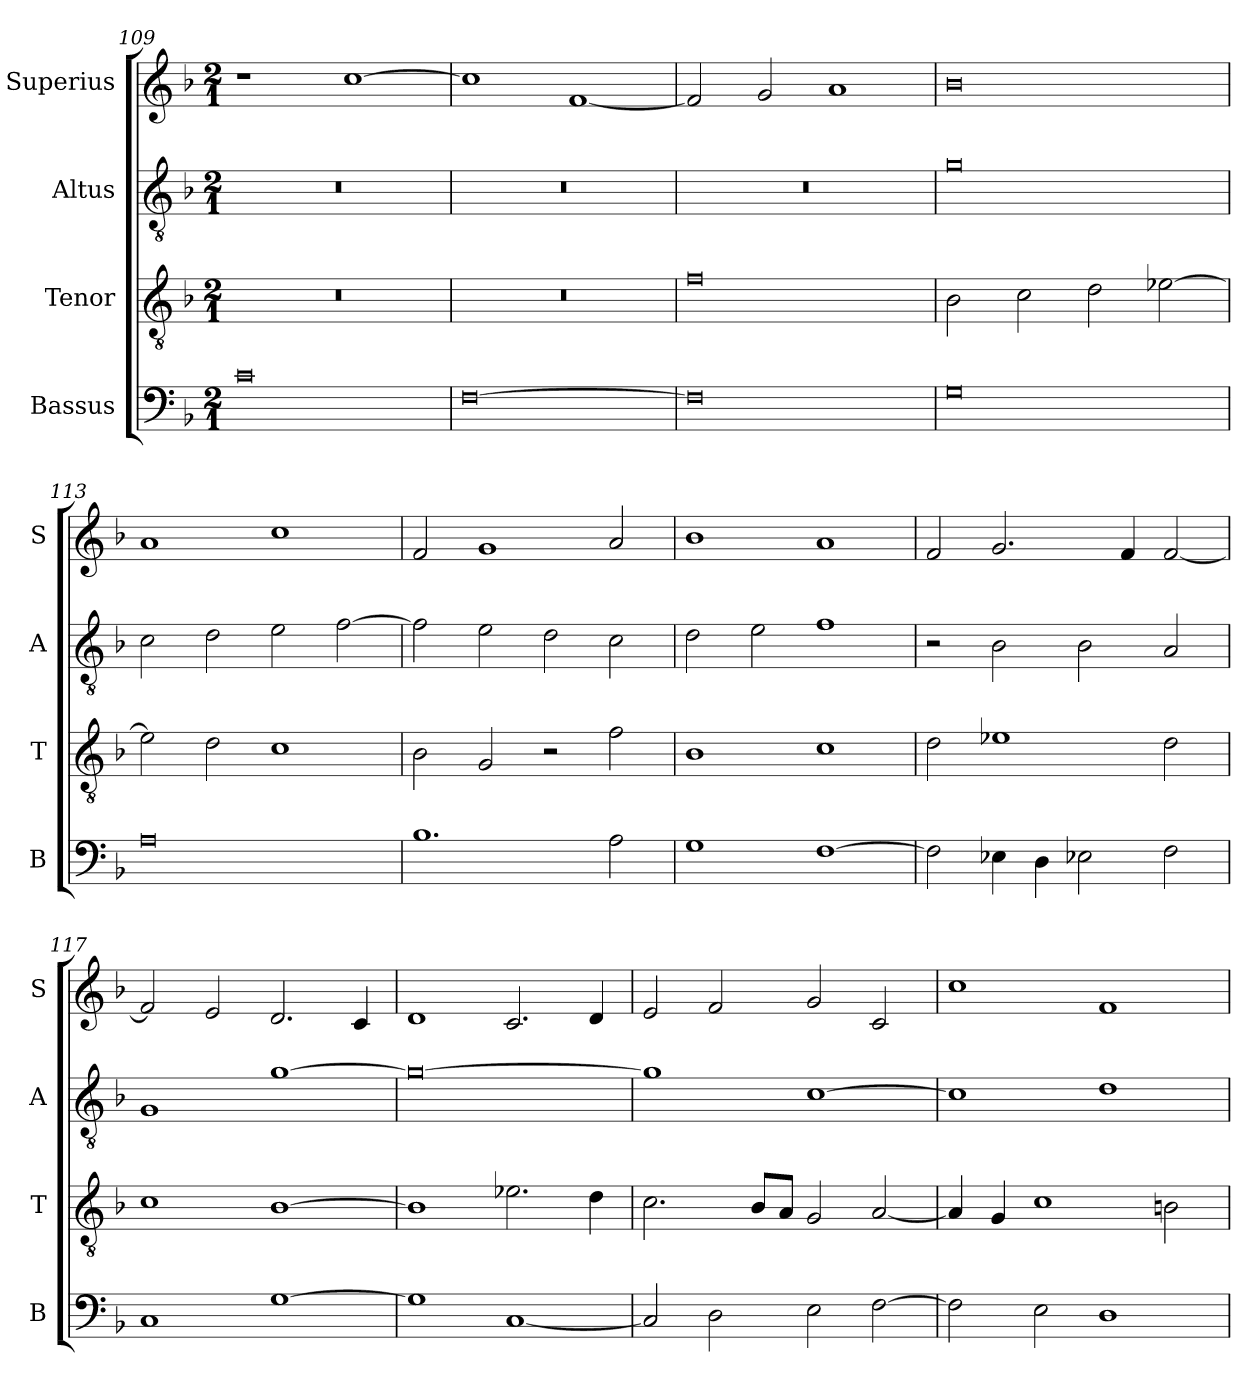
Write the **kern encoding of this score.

**kern	**kern	**kern	**kern
*part4	*part3	*part2	*part1
*staff4	*staff3	*staff2	*staff1
*I"Bassus	*I"Tenor	*I"Altus	*I"Superius
*I'B	*I'T	*I'A	*I'S
*clefF4	*clefGv2	*clefGv2	*clefG2
*k[b-]	*k[b-]	*k[b-]	*k[b-]
*M2/1	*M2/1	*M2/1	*M2/1
=109	=109	=109	=109
0c	0r	0r	1r
.	.	.	[1cc
=110	=110	=110	=110
[0F	0r	0r	1cc]
.	.	.	[1f
=111	=111	=111	=111
0F]	0f	0r	2f/]
.	.	.	2g/
.	.	.	1a
=112	=112	=112	=112
0G	2B-\	0g	0b-
.	2c\	.	.
.	2d\	.	.
.	[2e-X\	.	.
=113	=113	=113	=113
0A	2e-\]	2c\	1a
.	2d\	2d\	.
.	1c	2e\	1cc
.	.	[2f\	.
=114	=114	=114	=114
1.B-	2B-\	2f\]	2f/
.	2G/	2e\	1g
.	2r	2d\	.
2A\	2f\	2c\	2a/
=115	=115	=115	=115
1G	1B-	2d\	1b-
.	.	2e\	.
[1F	1c	1f	1a
=116	=116	=116	=116
2F\]	2d\	2r	2f/
4E-X\	1e-X	2B-\	2.g/
4D\	.	.	.
2E-X\	.	2B-\	.
.	.	.	4f/
2F\	2d\	2A/	[2f/
=117	=117	=117	=117
1C	1c	1G	2f/]
.	.	.	2e/
[1G	[1B-	[1g	2.d/
.	.	.	4c/
=118	=118	=118	=118
1G]	1B-]	0g_	1d
[1C	2.e-X\	.	2.c/
.	4d\	.	4d/
=119	=119	=119	=119
2C/]	2.c\	1g]	2e/
2D\	.	.	2f/
.	8B-/L	.	.
.	8A/J	.	.
2E\	2G/	[1c	2g/
[2F\	[2A/	.	2c/
=120	=120	=120	=120
2F\]	4A/]	1c]	1cc
.	4G/	.	.
2E\	1c	.	.
1D	.	1d	1f
.	2Bn\	.	.
=	=	=	=
*-	*-	*-	*-
